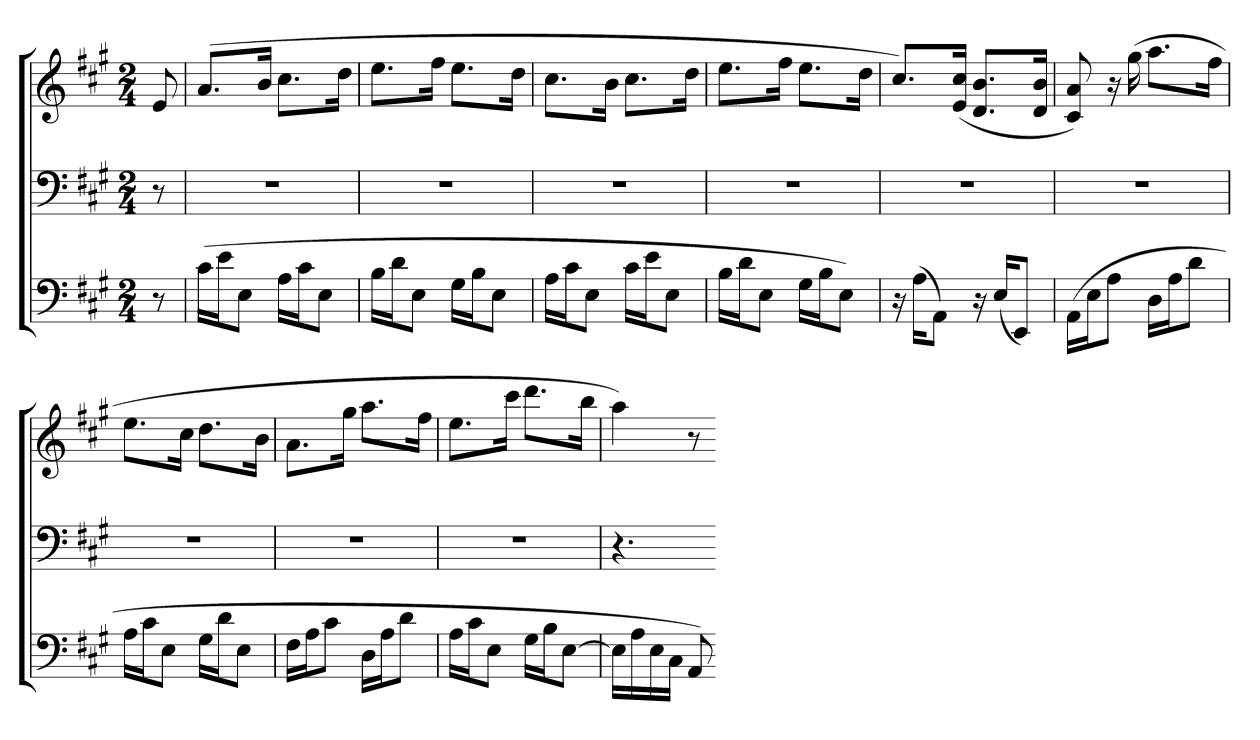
**kern	**kern	**kern
*part3	*part2	*part1
*staff3	*staff2	*staff1
*clefF4	*clefF4	*clefG2
*k[f#c#g#]	*k[f#c#g#]	*k[f#c#g#]
*A:	*A:	*A:
*M2/4	*M2/4	*M2/4
=	=	=
8r	8r	8e
=	=	=
(16c#LL	2r	(8.aL
16eJ	.	.
8EJ	.	.
.	.	16bJk
16ALL	.	8.cc#L
16c#J	.	.
8EJ	.	.
.	.	16ddJk
=	=	=
16BLL	2r	8.eeL
16dJ	.	.
8EJ	.	.
.	.	16ff#Jk
16G#LL	.	8.eeL
16BJ	.	.
8EJ	.	.
.	.	16ddJk
=	=	=
16ALL	2r	8.cc#L
16c#J	.	.
8EJ	.	.
.	.	16bJk
16c#LL	.	8.cc#L
16eJ	.	.
8EJ	.	.
.	.	16ddJk
=	=	=
16BLL	2r	8.eeL
16dJ	.	.
8EJ	.	.
.	.	16ff#Jk
16G#LL	.	8.eeL
16BJ	.	.
8EJ)	.	.
.	.	16ddJk
=	=	=
16r	2r	8.cc#L)
(16AKL	.	.
8AAJ)	.	.
.	.	(16e 16cc#Jk
16r	.	8.d 8.bL
(16EKL	.	.
8EEJ)	.	.
.	.	16d 16bJk
=	=	=
(16AALL	2r	8c# 8a)
16EJ	.	.
8AJ	.	16r
.	.	(16gg#
16DLL	.	8.aaL
16AJ	.	.
8dJ	.	.
.	.	16ff#Jk
=	=	=
16ALL	2r	8.eeL
16c#J	.	.
8EJ	.	.
.	.	16cc#Jk
16G#LL	.	8.ddL
16dJ	.	.
8EJ	.	.
.	.	16bJk
=	=	=
16F#LL	2r	8.aL
16AJ	.	.
8c#J	.	.
.	.	16gg#Jk
16DLL	.	8.aaL
16AJ	.	.
8dJ	.	.
.	.	16ff#Jk
=	=	=
16ALL	2r	8.eeL
16c#J	.	.
8EJ	.	.
.	.	16ccc#Jk
16G#LL	.	8.dddL
16BJ	.	.
[8EJ	.	.
.	.	16bbJk
=	=	=
16ELL]	4.r	4aa)
16A	.	.
16E	.	.
16C#JJ	.	.
8AA)	.	8r
=-	=-	=-
*-	*-	*-
